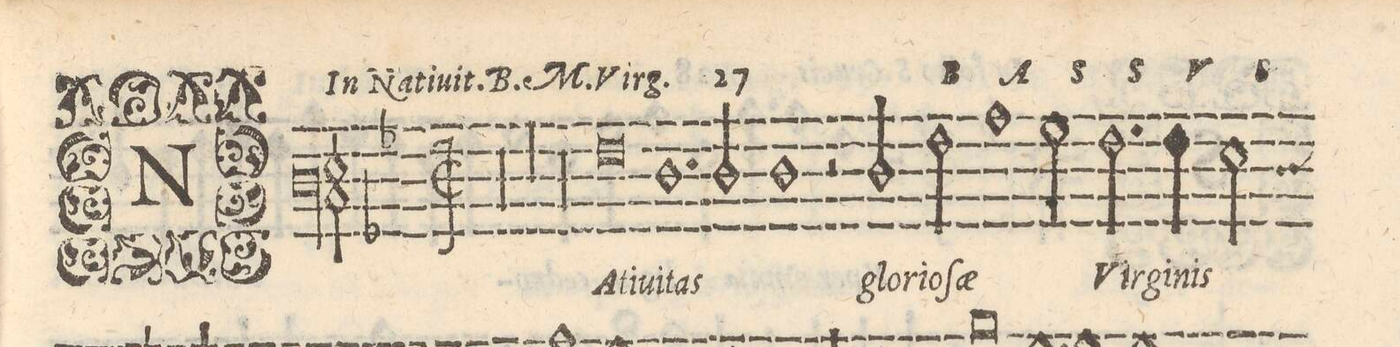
**kern	**text
*I"BASSVS	*
*clefF3	*
*k[b-]	*
*met(C|)	*
*M2/1	*
00r	.
=2-	=2-
=3-	=3-
00r	.
=4-	=4-
=5-	=5-
00r	.
=6-	=6-
=7-	=7-
0A	NA-
=8-	=8-
1.F	-ti-
2F/	-ui-
=9-	=9-
1F	-tas
2r	.
2F/	glo-
=10-	=10-
2A\	-ri-
1c	-o-
2B-\	-ſae
=11-	=11-
2.A\	Vir-
4A\	-gi-
2G\	-nis
*custos:F	*
*-	*-
